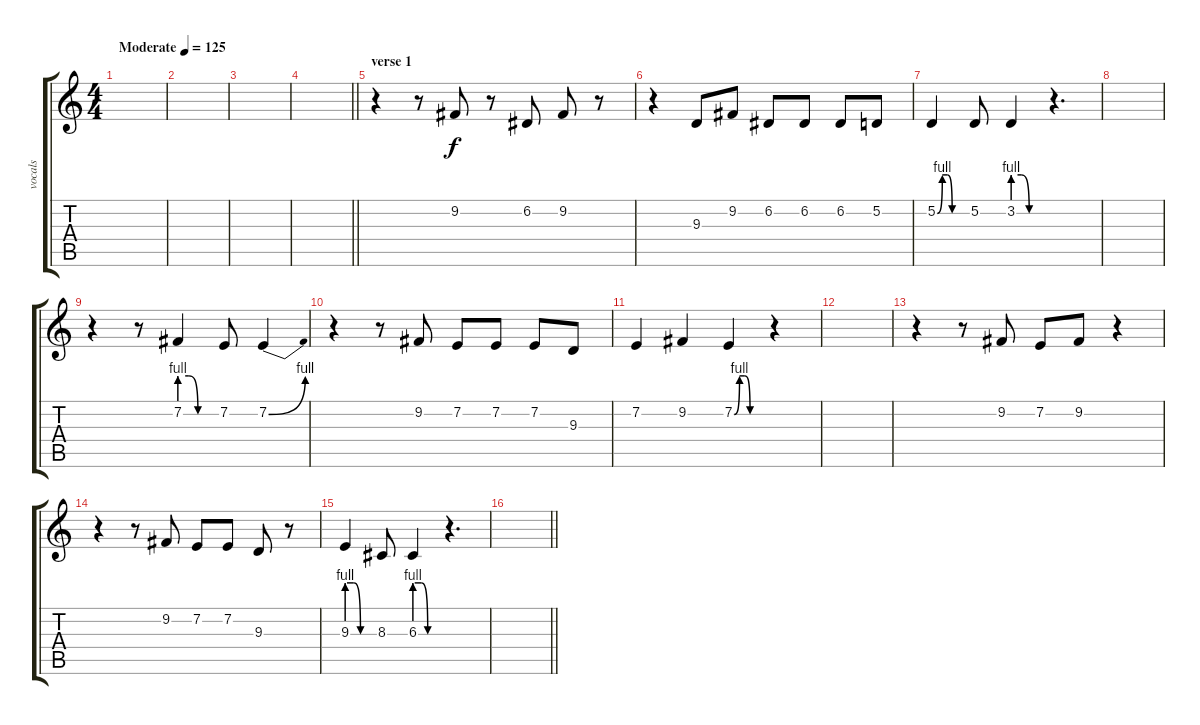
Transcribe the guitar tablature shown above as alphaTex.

\track ("vocals" "vocals") {instrument lead6voice}
\staff {score tabs}
\tuning (D4 A3 F3 C3 G2 D2) {hide}
\ts (4 4)
\tempo (125 "Moderate")
\clef g2
\ks c
|
|
|
\barLineRight lightlight
|
\section ("" "verse 1")
r.4 r.8 9.2.8 r.8 6.2.8 9.2.8 r.8 |
r.4 9.3.8 9.2.8 6.2.8 6.2.8 6.2.8 5.2.8 |
5.2{be (custom 0 0 10 4 20 4 30 0 60 0)}.4 5.2.8 3.2{be (custom 0 4 15 4 30 0 60 0)}.4 r.4{d} |
|
r.4 r.8 7.2{be (custom 0 4 15 4 30 0 60 0)}.4 7.2.8 7.2{be (bend 0 0 60 4)}.4 |
r.4 r.8 9.2.8 7.2.8 7.2.8 7.2.8 9.3.8 |
7.2.4 9.2.4 7.2{be (custom 0 0 10 4 20 4 30 0 60 0)}.4 r.4 |
|
r.4 r.8 9.2.8 7.2.8 9.2.8 r.4 |
r.4 r.8 9.2.8 7.2.8 7.2.8 9.3.8 r.8 |
9.3{be (custom 0 4 15 4 30 0 60 0)}.4 8.3.8 6.3{be (custom 0 4 15 4 30 0 60 0)}.4 r.4{d} |
\barLineRight lightlight
